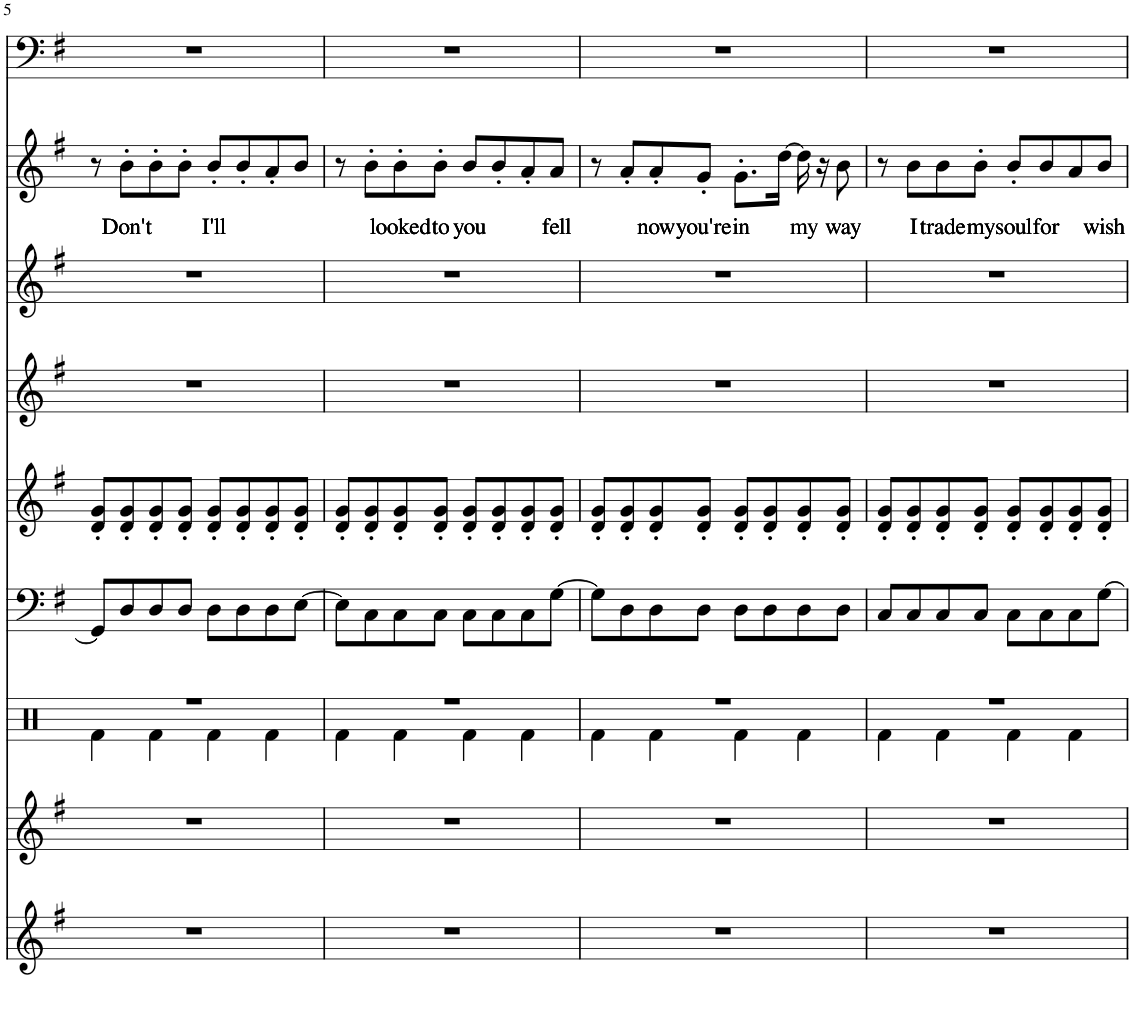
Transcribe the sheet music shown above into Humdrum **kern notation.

**kern	**kern	**kern	**kern	**kern	**kern	**kern	**kern	**text	**kern
*part9	*part8	*part7	*part6	*part5	*part4	*part3	*part2	*part2	*part1
*staff9	*staff8	*staff7	*staff6	*staff5	*staff4	*staff3	*staff2	*staff2	*staff1
*I"Rev. Cymbal	*I"Violin	*I"Percussion	*I"Clean Guitar	*I"PizzicatoStr.	*I"Strings 1	*I"Synth Voice	*I"Tenor Sax	*	*I"Fingered Bass
*	*I'Vln	*	*	*	*I'Str	*I'V	*I'T Sax	*	*
!!LO:PB:g=z
*clefG2	*clefG2	*clefX	*clefF4	*clefG2	*clefG2	*clefG2	*clefG2	*	*clefF4
*	*	*	*	*	*	*	*Trd8c14	*	*
*k[f#]	*k[f#]	*k[]	*k[f#]	*k[f#]	*k[f#]	*k[f#]	*k[f#]	*	*k[f#]
*M4/4	*M4/4	*M4/4	*M4/4	*M4/4	*M4/4	*M4/4	*M4/4	*	*M4/4
=5	=5	=5	=5	=5	=5	=5	=5	=5	=5
*	*	*^	*	*	*	*	*	*	*
1r	1r	1r	4Rf\	8GG/L]	8d/' 8g/'L	1r	1r	8r	.	1r
!	!	!	!	!	!	!	!	!	!LO:LY:b	!
.	.	.	.	8D/	8d/' 8g/'	.	.	8b'\L	Don't	.
.	.	.	4Rf\	8D/	8d/' 8g/'	.	.	8b'\	.	.
.	.	.	.	8D/J	8d/' 8g/'J	.	.	8b'\J	.	.
!	!	!	!	!	!	!	!	!	!LO:LY:b	!
.	.	.	4Rf\	8D\L	8d/' 8g/'L	.	.	8b'/L	I'll	.
.	.	.	.	8D\	8d/' 8g/'	.	.	8b'/	.	.
.	.	.	4Rf\	8D\	8d/' 8g/'	.	.	8a'/	.	.
.	.	.	.	[8E\J	8d/' 8g/'J	.	.	8b/J	.	.
=6	=6	=6	=6	=6	=6	=6	=6	=6	=6	=6
1r	1r	1r	4Rf\	8E\L]	8d/' 8g/'L	1r	1r	8r	.	1r
.	.	.	.	8C\	8d/' 8g/'	.	.	8b'\L	.	.
!	!	!	!	!	!	!	!	!	!LO:LY:b	!
.	.	.	4Rf\	8C\	8d/' 8g/'	.	.	8b'\	looked	.
!	!	!	!	!	!	!	!	!	!LO:LY:b	!
.	.	.	.	8C\J	8d/' 8g/'J	.	.	8b'\J	to	.
!	!	!	!	!	!	!	!	!	!LO:LY:b	!
.	.	.	4Rf\	8C\L	8d/' 8g/'L	.	.	8b/L	you	.
.	.	.	.	8C\	8d/' 8g/'	.	.	8b'/	.	.
.	.	.	4Rf\	8C\	8d/' 8g/'	.	.	8a'/	.	.
!	!	!	!	!	!	!	!	!	!LO:LY:b	!
.	.	.	.	[8G\J	8d/' 8g/'J	.	.	8a/J	fell	.
=7	=7	=7	=7	=7	=7	=7	=7	=7	=7	=7
1r	1r	1r	4Rf\	8G\L]	8d/' 8g/'L	1r	1r	8r	.	1r
.	.	.	.	8D\	8d/' 8g/'	.	.	8a'/L	.	.
!	!	!	!	!	!	!	!	!	!LO:LY:b	!
.	.	.	4Rf\	8D\	8d/' 8g/'	.	.	8a'/	now	.
!	!	!	!	!	!	!	!	!	!LO:LY:b	!
.	.	.	.	8D\J	8d/' 8g/'J	.	.	8g'/J	you're	.
!	!	!	!	!	!	!	!	!	!LO:LY:b	!
.	.	.	4Rf\	8D\L	8d/' 8g/'L	.	.	8.g'\L	in	.
.	.	.	.	8D\	8d/' 8g/'	.	.	.	.	.
.	.	.	.	.	.	.	.	[16dd\Jk	.	.
!	!	!	!	!	!	!	!	!	!LO:LY:b	!
.	.	.	4Rf\	8D\	8d/' 8g/'	.	.	16dd\]	my	.
.	.	.	.	.	.	.	.	16r	.	.
!	!	!	!	!	!	!	!	!	!LO:LY:b	!
.	.	.	.	8D\J	8d/' 8g/'J	.	.	8b\	way	.
=8	=8	=8	=8	=8	=8	=8	=8	=8	=8	=8
1r	1r	1r	4Rf\	8C/L	8d/' 8g/'L	1r	1r	8r	.	1r
!	!	!	!	!	!	!	!	!	!LO:LY:b	!
.	.	.	.	8C/	8d/' 8g/'	.	.	8b\L	I	.
!	!	!	!	!	!	!	!	!	!LO:LY:b	!
.	.	.	4Rf\	8C/	8d/' 8g/'	.	.	8b\	trade	.
!	!	!	!	!	!	!	!	!	!LO:LY:b	!
.	.	.	.	8C/J	8d/' 8g/'J	.	.	8b'\J	my	.
!	!	!	!	!	!	!	!	!	!LO:LY:b	!
.	.	.	4Rf\	8C\L	8d/' 8g/'L	.	.	8b'/L	soul	.
!	!	!	!	!	!	!	!	!	!LO:LY:b	!
.	.	.	.	8C\	8d/' 8g/'	.	.	8b/	for	.
.	.	.	4Rf\	8C\	8d/' 8g/'	.	.	8a/	.	.
!	!	!	!	!	!	!	!	!	!LO:LY:b	!
.	.	.	.	[8G\J	8d/' 8g/'J	.	.	8b/J	wish	.
*	*	*v	*v	*	*	*	*	*	*	*
=	=	=	=	=	=	=	=	=	=
*-	*-	*-	*-	*-	*-	*-	*-	*-	*-
